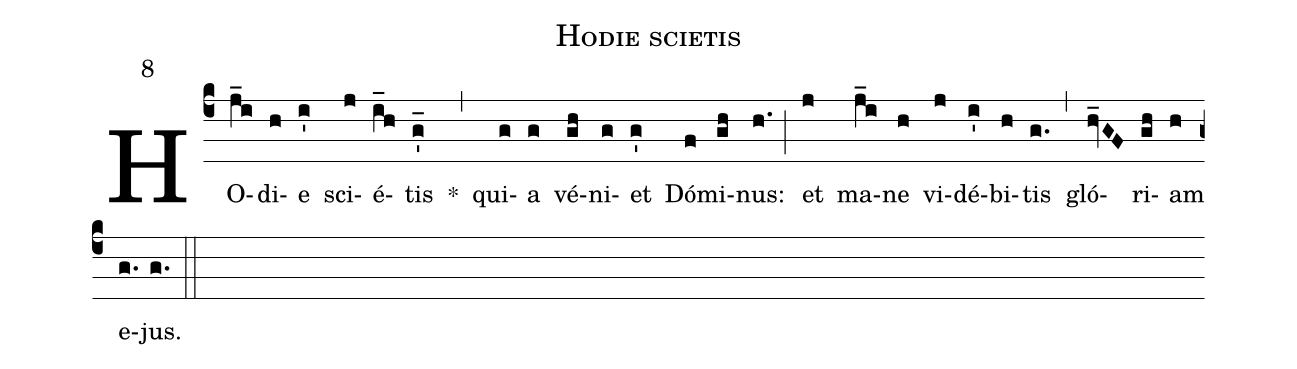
name:Hodie scietis;
mode:8;
annotation:8;
office-part:Antiphonae;
%%
(c4) HO(j_i)di(h)e(i') sci(j)é(i_h)tis(g'_) *(,) qui(g)a(g) vé(gh)ni(g)et(g') Dó(f)mi(gh)nus:(h.) (;) et(j) ma(j_i)ne(h) vi(j)dé(i')bi(h)tis(g.) (,) gló(hv_GF)ri(gh)am(h) e(g.)jus.(g.) (::)
